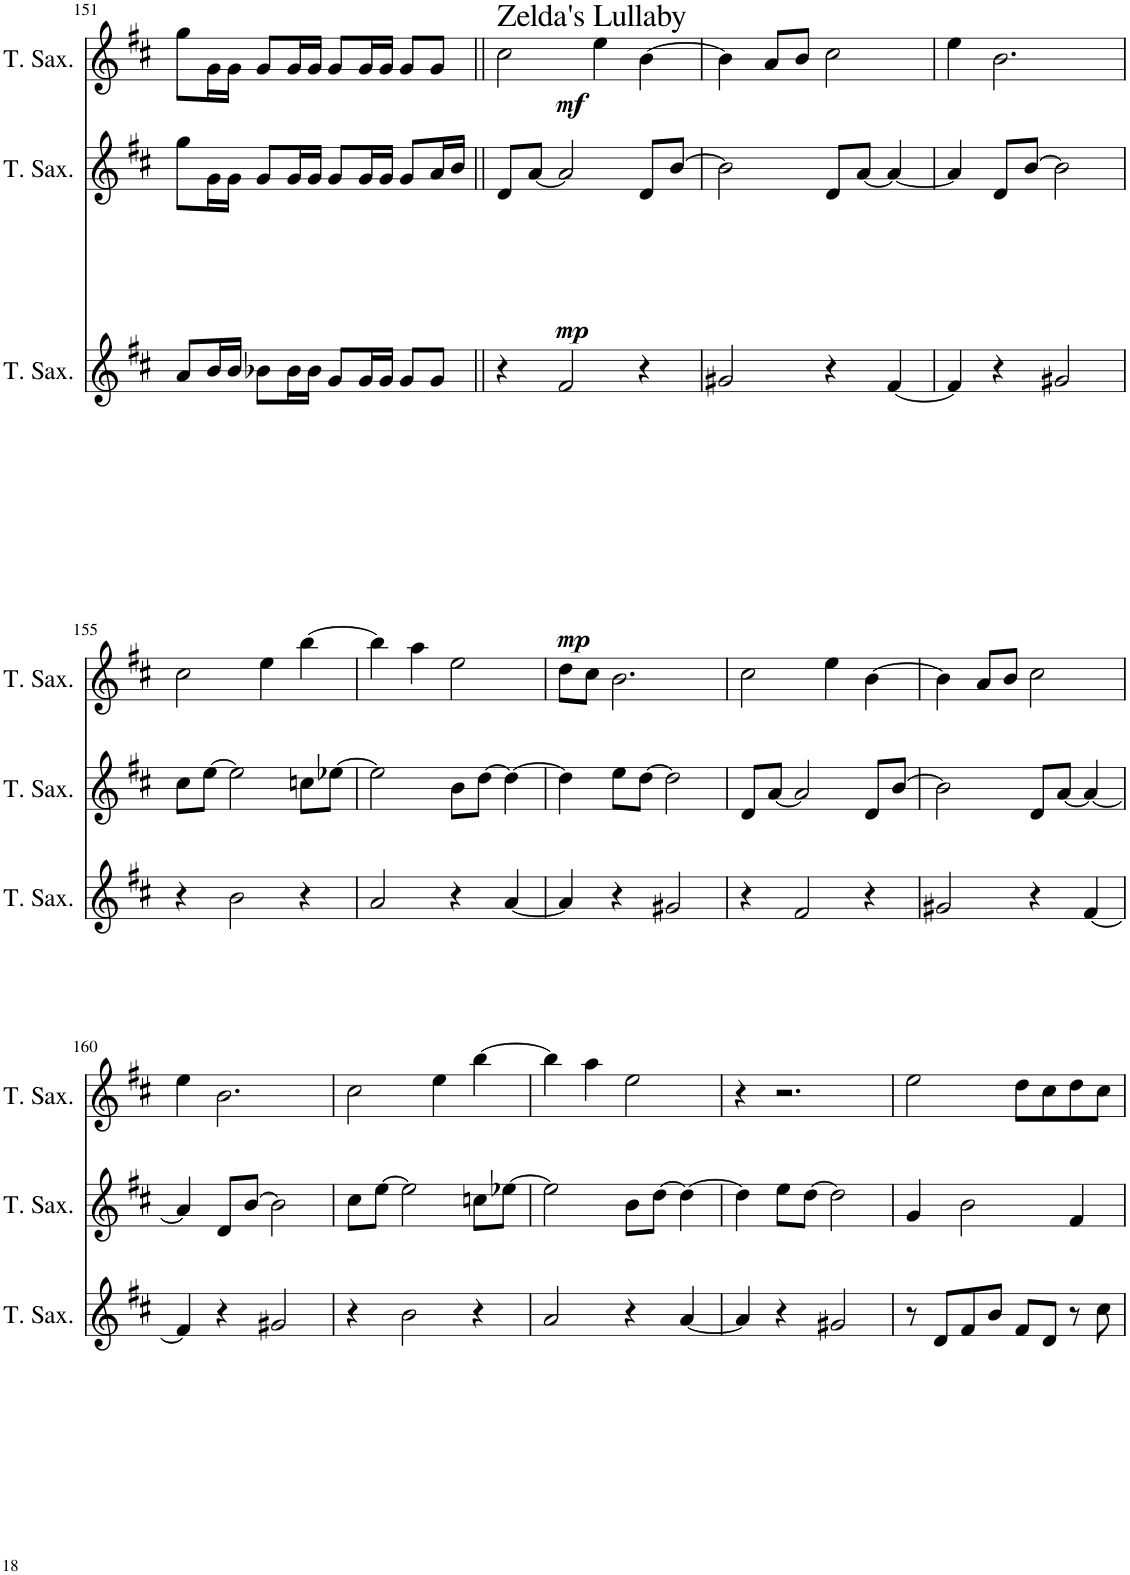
**kern	**dynam	**kern	**dynam	**kern	**dynam
*part3	*part3	*part2	*part2	*part1	*part1
*staff3	*staff3	*staff2	*staff2	*staff1	*staff1
*I"Tenor Saxophone	*	*I"Tenor Saxophone	*	*I"Tenor Saxophone	*
*I'T. Sax.	*	*I'T. Sax.	*	*I'T. Sax.	*
!!LO:PB:g=z
*clefG2	*	*clefG2	*	*clefG2	*
*Trd8c14	*	*Trd8c14	*	*Trd8c14	*
*k[f#c#]	*	*k[f#c#]	*	*k[f#c#]	*
*M4/4	*	*M4/4	*	*M4/4	*
=151	=151	=151	=151	=151	=151
8a/L	.	8gg\L	.	8gg\L	.
16b/L	.	16g\L	.	16g\L	.
16b/JJ	.	16g\JJ	.	16g\JJ	.
8b-X\L	.	8g/L	.	8g/L	.
16b-\L	.	16g/L	.	16g/L	.
16b-\JJ	.	16g/JJ	.	16g/JJ	.
8g/L	.	8g/L	.	8g/L	.
16g/L	.	16g/L	.	16g/L	.
16g/JJ	.	16g/JJ	.	16g/JJ	.
8g/L	.	8g/L	.	8g/L	.
8g/J	.	16a/L	.	8g/J	.
.	.	16b/JJ	.	.	.
=152||	=152||	=152||	=152||	=152||	=152||
!	!	!	!	!LO:TX:a:t=Zelda's Lullaby	!
!	!LO:DY:b	!	!LO:DY:b	!	!LO:DY:b
4r	mp	8d/L	mp	2cc#\	mf
.	.	[8a/J	.	.	.
2f#/	.	2a/]	.	.	.
.	.	.	.	4ee\	.
4r	.	8d/L	.	[4b\	.
.	.	[8b/J	.	.	.
=153	=153	=153	=153	=153	=153
2g#X/	.	2b\]	.	4b\]	.
.	.	.	.	8a/L	.
.	.	.	.	8b/J	.
4r	.	8d/L	.	2cc#\	.
.	.	[8a/J	.	.	.
[4f#/	.	4a/_	.	.	.
=154	=154	=154	=154	=154	=154
4f#/]	.	4a/]	.	4ee\	.
4r	.	8d/L	.	2.b\	.
.	.	[8b/J	.	.	.
2g#X/	.	2b\]	.	.	.
!!LO:LB:g=z
=155	=155	=155	=155	=155	=155
4r	.	8cc#\L	.	2cc#\	.
.	.	[8ee\J	.	.	.
2b\	.	2ee\]	.	.	.
.	.	.	.	4ee\	.
4r	.	8ccn\L	.	[4bb\	.
.	.	[8ee-X\J	.	.	.
=156	=156	=156	=156	=156	=156
2a/	.	2ee-\]	.	4bb\]	.
.	.	.	.	4aa\	.
4r	.	8b\L	.	2ee\	.
.	.	[8dd\J	.	.	.
[4a/	.	4dd\_	.	.	.
=157	=157	=157	=157	=157	=157
4a/]	.	4dd\]	.	8dd\L	.
.	.	.	.	8cc#\J	.
4r	.	8ee\L	.	2.b\	.
.	.	[8dd\J	.	.	.
2g#X/	.	2dd\]	.	.	.
=158	=158	=158	=158	=158	=158
4r	.	8d/L	.	2cc#\	.
.	.	[8a/J	.	.	.
2f#/	.	2a/]	.	.	.
.	.	.	.	4ee\	.
4r	.	8d/L	.	[4b\	.
.	.	[8b/J	.	.	.
=159	=159	=159	=159	=159	=159
2g#X/	.	2b\]	.	4b\]	.
.	.	.	.	8a/L	.
.	.	.	.	8b/J	.
4r	.	8d/L	.	2cc#\	.
.	.	[8a/J	.	.	.
[4f#/	.	4a/_	.	.	.
!!LO:LB:g=z
=160	=160	=160	=160	=160	=160
4f#/]	.	4a/]	.	4ee\	.
4r	.	8d/L	.	2.b\	.
.	.	[8b/J	.	.	.
2g#X/	.	2b\]	.	.	.
=161	=161	=161	=161	=161	=161
4r	.	8cc#\L	.	2cc#\	.
.	.	[8ee\J	.	.	.
2b\	.	2ee\]	.	.	.
.	.	.	.	4ee\	.
4r	.	8ccn\L	.	[4bb\	.
.	.	[8ee-X\J	.	.	.
=162	=162	=162	=162	=162	=162
2a/	.	2ee-\]	.	4bb\]	.
.	.	.	.	4aa\	.
4r	.	8b\L	.	2ee\	.
.	.	[8dd\J	.	.	.
[4a/	.	4dd\_	.	.	.
=163	=163	=163	=163	=163	=163
4a/]	.	4dd\]	.	4r	.
4r	.	8ee\L	.	2.r	.
.	.	[8dd\J	.	.	.
2g#X/	.	2dd\]	.	.	.
=164	=164	=164	=164	=164	=164
8r	.	4g/	.	2ee\	.
8d/L	.	.	.	.	.
8f#/	.	2b\	.	.	.
8b/J	.	.	.	.	.
8f#/L	.	.	.	8dd\L	.
8d/J	.	.	.	8cc#\	.
8r	.	4f#/	.	8dd\	.
8cc#\	.	.	.	8cc#\J	.
=	=	=	=	=	=
*-	*-	*-	*-	*-	*-
